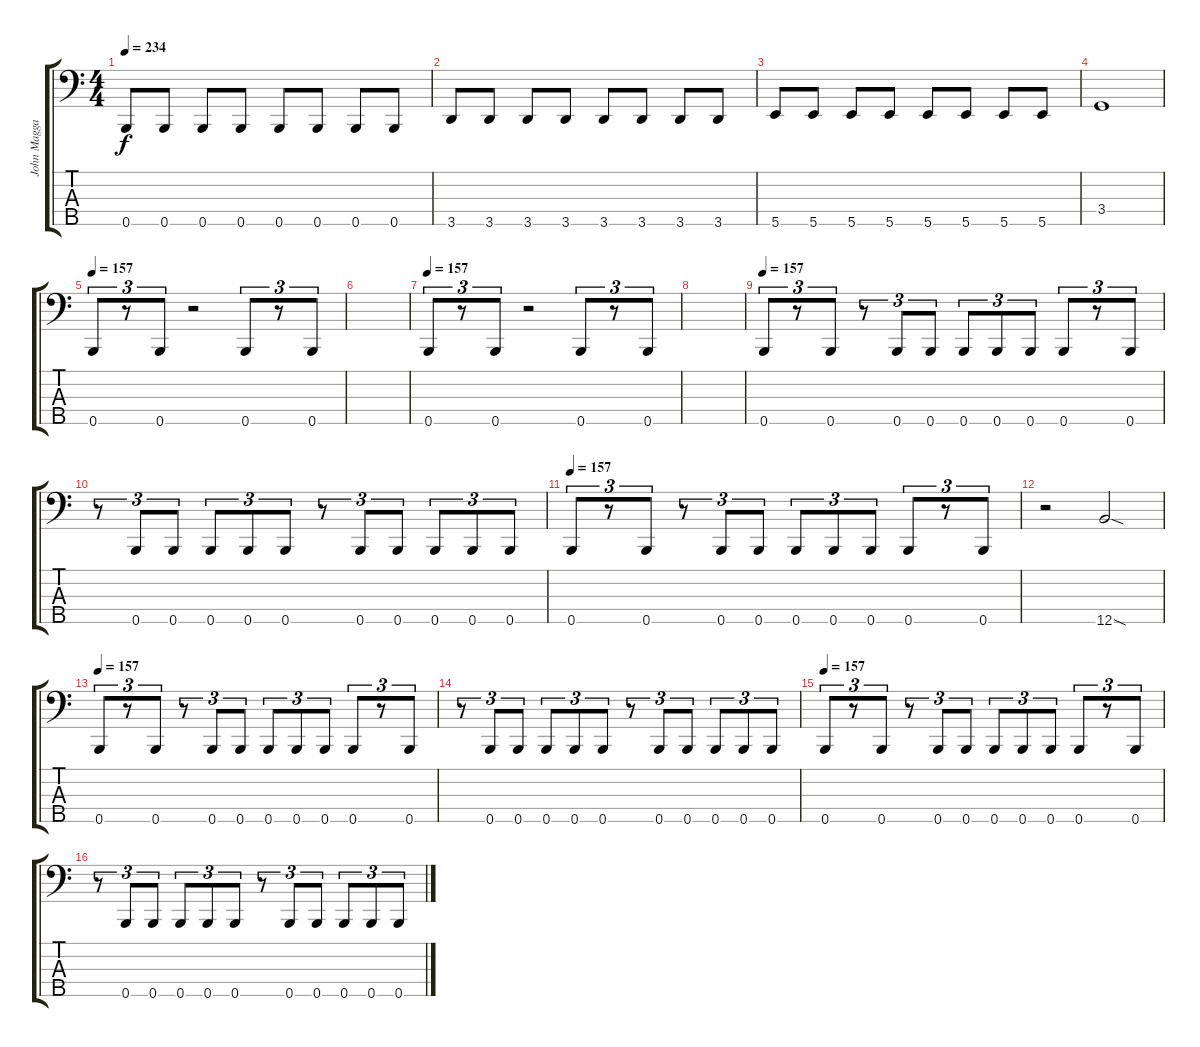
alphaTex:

\track ("John Maggard (Bass)" "John Magga") {instrument electricbassfinger}
\staff {score tabs}
\tuning (G2 D2 A1 E1 B0) {hide}
\ts (4 4)
\tempo 234
\clef f4
\ks c
0.5.8{dy f} 0.5.8 0.5.8 0.5.8 0.5.8 0.5.8 0.5.8 0.5.8 |
3.5.8 3.5.8 3.5.8 3.5.8 3.5.8 3.5.8 3.5.8 3.5.8 |
5.5.8 5.5.8 5.5.8 5.5.8 5.5.8 5.5.8 5.5.8 5.5.8 |
3.4.1 |
\tempo 157
0.5.8{tu (3 2)} r.8{tu (3 2)} 0.5.8{tu (3 2)} r.2 0.5.8{tu (3 2)} r.8{tu (3 2)} 0.5.8{tu (3 2)} |
|
\tempo 157
0.5.8{tu (3 2)} r.8{tu (3 2)} 0.5.8{tu (3 2)} r.2 0.5.8{tu (3 2)} r.8{tu (3 2)} 0.5.8{tu (3 2)} |
|
\tempo 157
0.5.8{tu (3 2)} r.8{tu (3 2)} 0.5.8{tu (3 2)} r.8{tu (3 2)} 0.5.8{tu (3 2)} 0.5.8{tu (3 2)} 0.5.8{tu (3 2)} 0.5.8{tu (3 2)} 0.5.8{tu (3 2)} 0.5.8{tu (3 2)} r.8{tu (3 2)} 0.5.8{tu (3 2)} |
r.8{tu (3 2)} 0.5.8{tu (3 2)} 0.5.8{tu (3 2)} 0.5.8{tu (3 2)} 0.5.8{tu (3 2)} 0.5.8{tu (3 2)} r.8{tu (3 2)} 0.5.8{tu (3 2)} 0.5.8{tu (3 2)} 0.5.8{tu (3 2)} 0.5.8{tu (3 2)} 0.5.8{tu (3 2)} |
\tempo 157
0.5.8{tu (3 2)} r.8{tu (3 2)} 0.5.8{tu (3 2)} r.8{tu (3 2)} 0.5.8{tu (3 2)} 0.5.8{tu (3 2)} 0.5.8{tu (3 2)} 0.5.8{tu (3 2)} 0.5.8{tu (3 2)} 0.5.8{tu (3 2)} r.8{tu (3 2)} 0.5.8{tu (3 2)} |
r.2 12.5{sod}.2 |
\tempo 157
0.5.8{tu (3 2)} r.8{tu (3 2)} 0.5.8{tu (3 2)} r.8{tu (3 2)} 0.5.8{tu (3 2)} 0.5.8{tu (3 2)} 0.5.8{tu (3 2)} 0.5.8{tu (3 2)} 0.5.8{tu (3 2)} 0.5.8{tu (3 2)} r.8{tu (3 2)} 0.5.8{tu (3 2)} |
r.8{tu (3 2)} 0.5.8{tu (3 2)} 0.5.8{tu (3 2)} 0.5.8{tu (3 2)} 0.5.8{tu (3 2)} 0.5.8{tu (3 2)} r.8{tu (3 2)} 0.5.8{tu (3 2)} 0.5.8{tu (3 2)} 0.5.8{tu (3 2)} 0.5.8{tu (3 2)} 0.5.8{tu (3 2)} |
\tempo 157
0.5.8{tu (3 2)} r.8{tu (3 2)} 0.5.8{tu (3 2)} r.8{tu (3 2)} 0.5.8{tu (3 2)} 0.5.8{tu (3 2)} 0.5.8{tu (3 2)} 0.5.8{tu (3 2)} 0.5.8{tu (3 2)} 0.5.8{tu (3 2)} r.8{tu (3 2)} 0.5.8{tu (3 2)} |
r.8{tu (3 2)} 0.5.8{tu (3 2)} 0.5.8{tu (3 2)} 0.5.8{tu (3 2)} 0.5.8{tu (3 2)} 0.5.8{tu (3 2)} r.8{tu (3 2)} 0.5.8{tu (3 2)} 0.5.8{tu (3 2)} 0.5.8{tu (3 2)} 0.5.8{tu (3 2)} 0.5.8{tu (3 2)}
